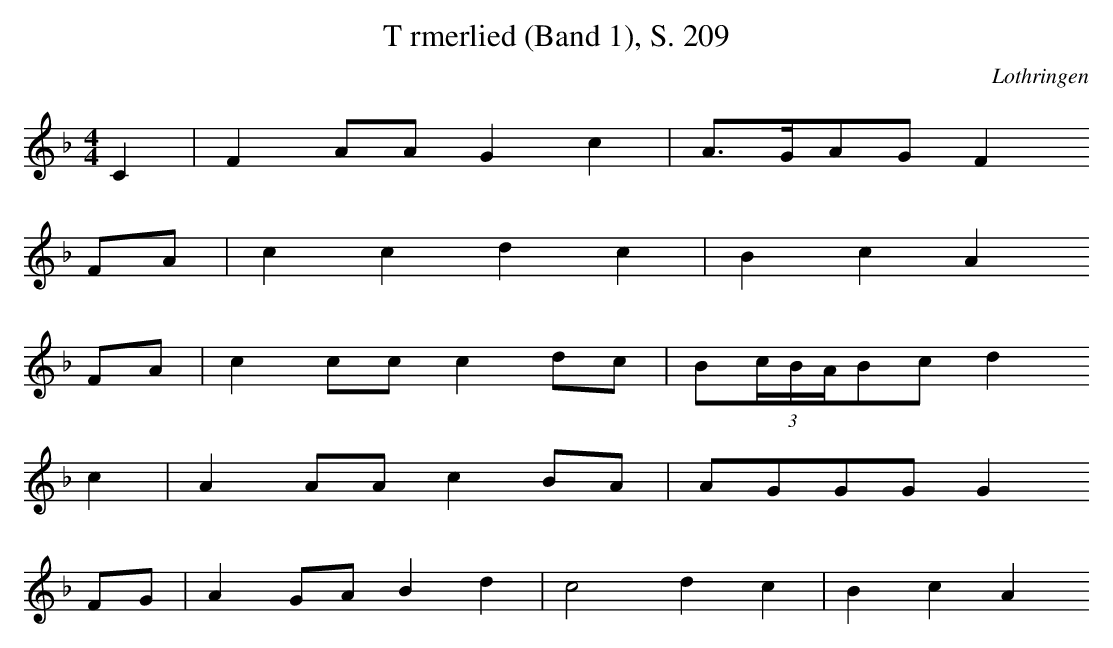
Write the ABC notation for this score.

X:1
T: Trmerlied (Band 1), S. 209
O: Lothringen
M: 4/4
L: 1/16
K: F
C4 | F4A2A2G4c4 | A3GA2G2F4
F2A2 | c4c4d4c4 | B4c4A4
F2A2 | c4c2c2c4d2c2 | B2(3cBAB2c2d4
c4 | A4A2A2c4B2A2 | A2G2G2G2G4
F2G2 | A4G2A2B4d4 | c8d4c4 | B4c4A4
